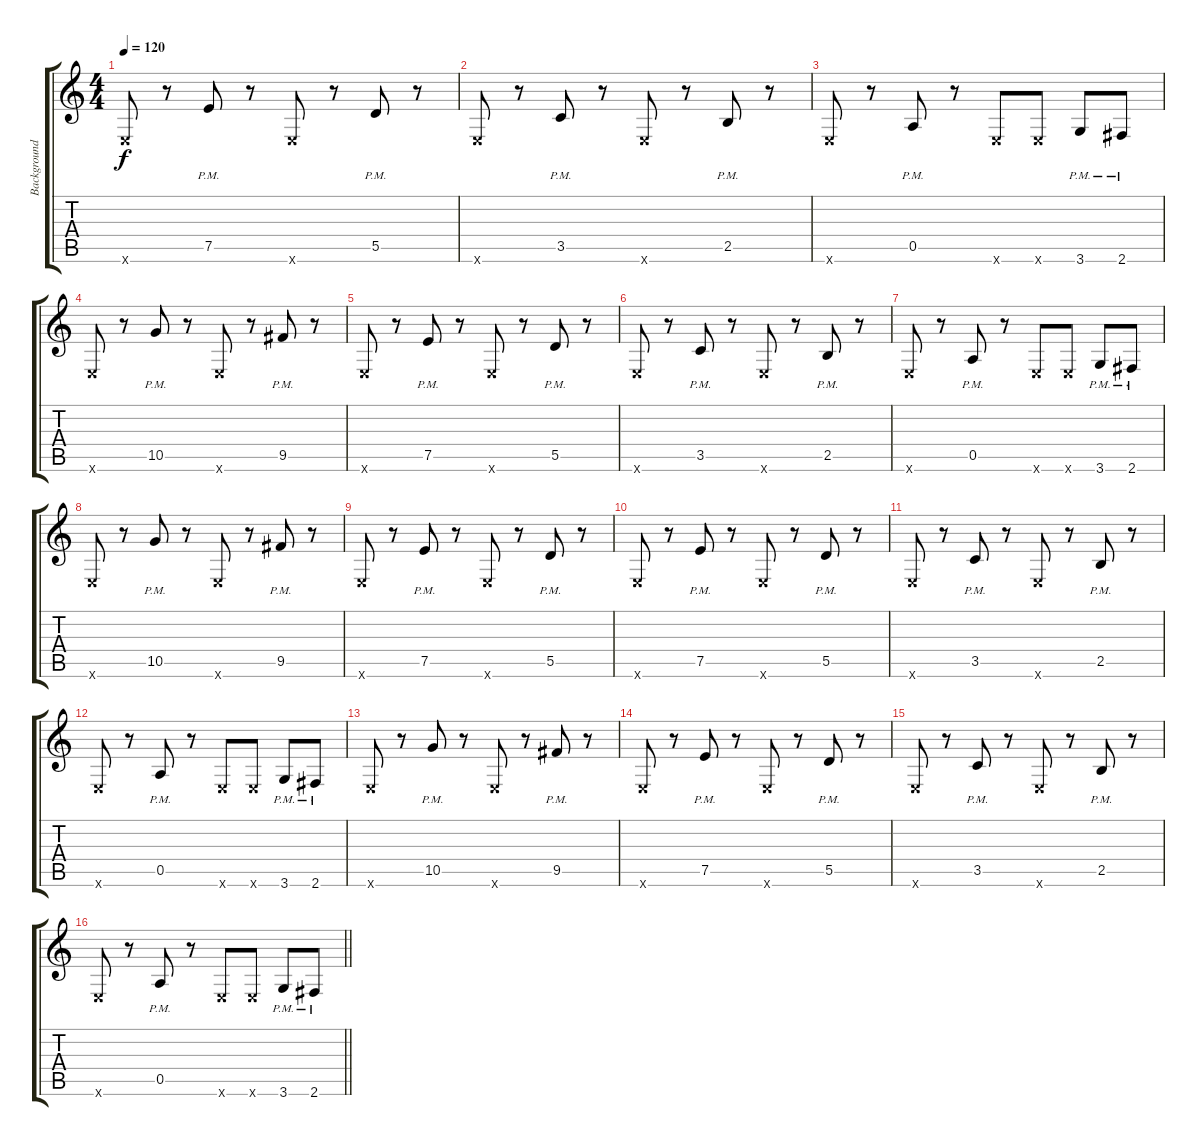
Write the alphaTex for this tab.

\track ("Background Guitar" "Background") {instrument overdrivenguitar}
\staff {score tabs}
\tuning (E4 B3 G3 D3 A2 E2) {hide}
\ts (4 4)
\section ("" "")
\tempo 120
\clef g2
\ks c
0.6{x}.8{dy f} r.8 7.5{pm}.8 r.8 0.6{x}.8 r.8 5.5{pm}.8 r.8 |
0.6{x}.8 r.8 3.5{pm}.8 r.8 0.6{x}.8 r.8 2.5{pm}.8 r.8 |
0.6{x}.8 r.8 0.5{pm}.8 r.8 0.6{x}.8 0.6{x}.8 3.6{pm}.8 2.6{pm}.8 |
0.6{x}.8 r.8 10.5{pm}.8 r.8 0.6{x}.8 r.8 9.5{pm}.8 r.8 |
0.6{x}.8 r.8 7.5{pm}.8 r.8 0.6{x}.8 r.8 5.5{pm}.8 r.8 |
0.6{x}.8 r.8 3.5{pm}.8 r.8 0.6{x}.8 r.8 2.5{pm}.8 r.8 |
0.6{x}.8 r.8 0.5{pm}.8 r.8 0.6{x}.8 0.6{x}.8 3.6{pm}.8 2.6{pm}.8 |
0.6{x}.8 r.8 10.5{pm}.8 r.8 0.6{x}.8 r.8 9.5{pm}.8 r.8 |
0.6{x}.8 r.8 7.5{pm}.8 r.8 0.6{x}.8 r.8 5.5{pm}.8 r.8 |
0.6{x}.8 r.8 7.5{pm}.8 r.8 0.6{x}.8 r.8 5.5{pm}.8 r.8 |
0.6{x}.8 r.8 3.5{pm}.8 r.8 0.6{x}.8 r.8 2.5{pm}.8 r.8 |
0.6{x}.8 r.8 0.5{pm}.8 r.8 0.6{x}.8 0.6{x}.8 3.6{pm}.8 2.6{pm}.8 |
0.6{x}.8 r.8 10.5{pm}.8 r.8 0.6{x}.8 r.8 9.5{pm}.8 r.8 |
0.6{x}.8 r.8 7.5{pm}.8 r.8 0.6{x}.8 r.8 5.5{pm}.8 r.8 |
0.6{x}.8 r.8 3.5{pm}.8 r.8 0.6{x}.8 r.8 2.5{pm}.8 r.8 |
\barLineRight lightlight
0.6{x}.8 r.8 0.5{pm}.8 r.8 0.6{x}.8 0.6{x}.8 3.6{pm}.8 2.6{pm}.8
